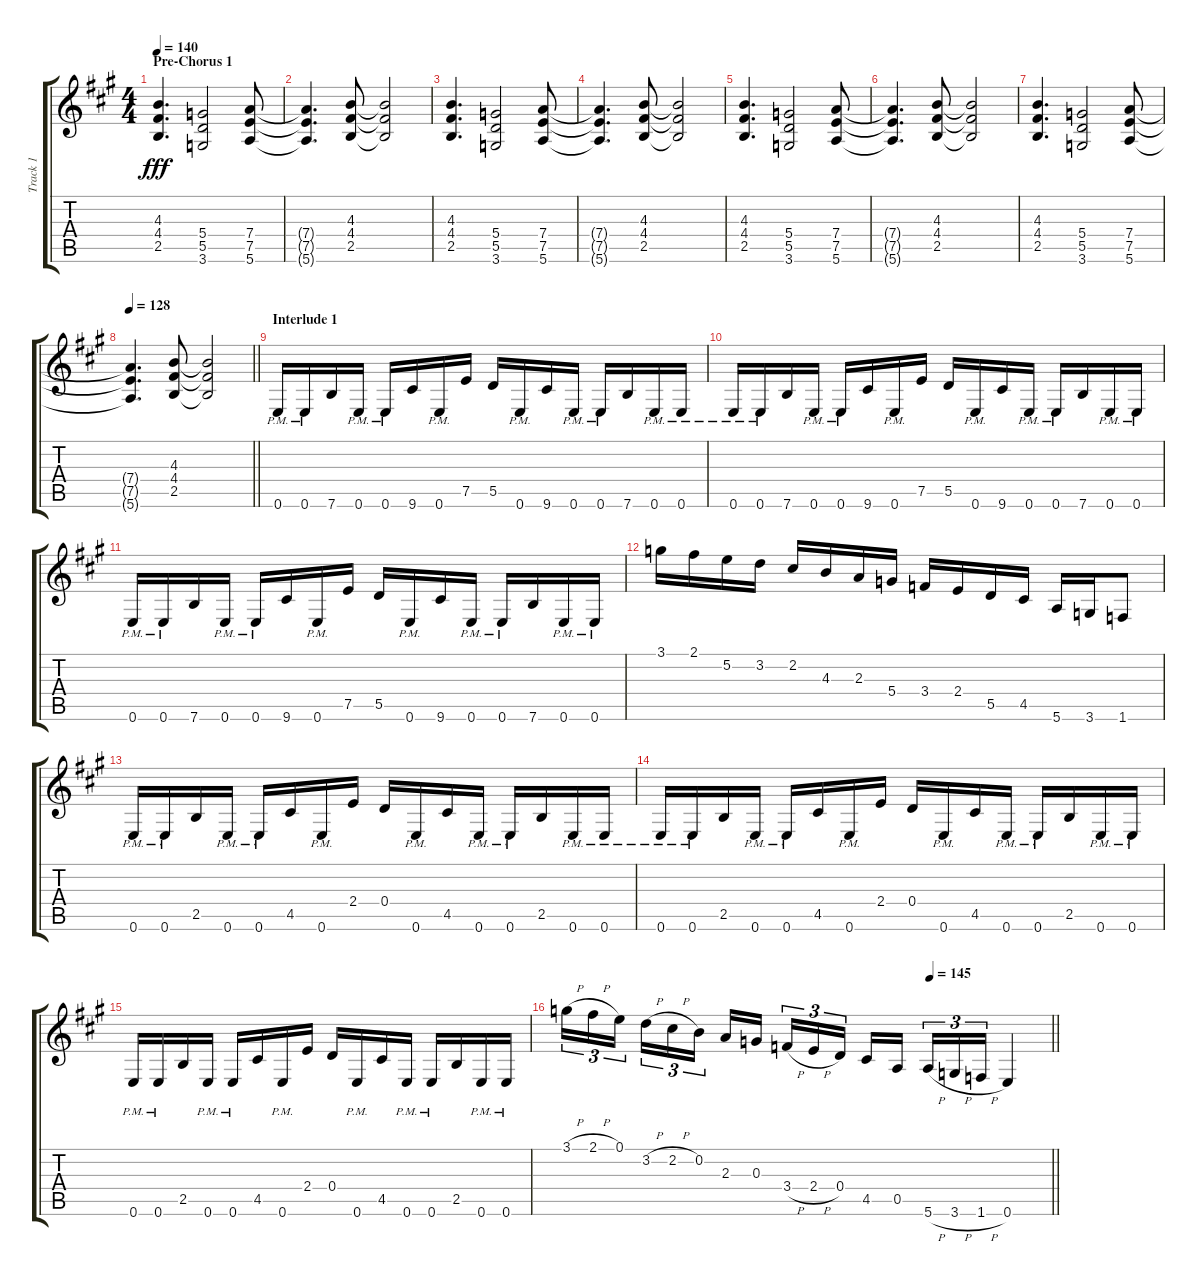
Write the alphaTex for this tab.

\track ("Track 1" "Track 1") {instrument overdrivenguitar}
\staff {score tabs}
\tuning (E4 B3 G3 D3 A2 E2) {hide}
\ts (4 4)
\section ("" "Pre-Chorus 1")
\tempo 140
\clef g2
\ks a
(4.3 4.4 2.5).4{d dy fff} (5.4 5.5 3.6).2 (7.4 7.5 5.6).8 |
(7.4{t} 7.5{t} 5.6{t}).4{d} (4.3 4.4 2.5).8 (4.3{t} 4.4{t} 2.5{t}).2 |
(4.3 4.4 2.5).4{d} (5.4 5.5 3.6).2 (7.4 7.5 5.6).8 |
(7.4{t} 7.5{t} 5.6{t}).4{d} (4.3 4.4 2.5).8 (4.3{t} 4.4{t} 2.5{t}).2 |
(4.3 4.4 2.5).4{d} (5.4 5.5 3.6).2 (7.4 7.5 5.6).8 |
(7.4{t} 7.5{t} 5.6{t}).4{d} (4.3 4.4 2.5).8 (4.3{t} 4.4{t} 2.5{t}).2 |
(4.3 4.4 2.5).4{d} (5.4 5.5 3.6).2 (7.4 7.5 5.6).8 |
\tempo 128
\barLineRight lightlight
(7.4{t} 7.5{t} 5.6{t}).4{d} (4.3 4.4 2.5).8 (4.3{t} 4.4{t} 2.5{t}).2 |
\section ("" "Interlude 1")
0.6{pm}.16 0.6{pm}.16 7.6.16 0.6{pm}.16 0.6{pm}.16 9.6.16 0.6{pm}.16 7.5.16 5.5.16 0.6{pm}.16 9.6.16 0.6{pm}.16 0.6{pm}.16 7.6.16 0.6{pm}.16 0.6{pm}.16 |
0.6{pm}.16 0.6{pm}.16 7.6.16 0.6{pm}.16 0.6{pm}.16 9.6.16 0.6{pm}.16 7.5.16 5.5.16 0.6{pm}.16 9.6.16 0.6{pm}.16 0.6{pm}.16 7.6.16 0.6{pm}.16 0.6{pm}.16 |
0.6{pm}.16 0.6{pm}.16 7.6.16 0.6{pm}.16 0.6{pm}.16 9.6.16 0.6{pm}.16 7.5.16 5.5.16 0.6{pm}.16 9.6.16 0.6{pm}.16 0.6{pm}.16 7.6.16 0.6{pm}.16 0.6{pm}.16 |
3.1.16 2.1.16 5.2.16 3.2.16 2.2.16 4.3.16 2.3.16 5.4.16 3.4.16 2.4.16 5.5.16 4.5.16 5.6.16 3.6.16 1.6.8 |
0.6{pm}.16 0.6{pm}.16 2.5.16 0.6{pm}.16 0.6{pm}.16 4.5.16 0.6{pm}.16 2.4.16 0.4.16 0.6{pm}.16 4.5.16 0.6{pm}.16 0.6{pm}.16 2.5.16 0.6{pm}.16 0.6{pm}.16 |
0.6{pm}.16 0.6{pm}.16 2.5.16 0.6{pm}.16 0.6{pm}.16 4.5.16 0.6{pm}.16 2.4.16 0.4.16 0.6{pm}.16 4.5.16 0.6{pm}.16 0.6{pm}.16 2.5.16 0.6{pm}.16 0.6{pm}.16 |
0.6{pm}.16 0.6{pm}.16 2.5.16 0.6{pm}.16 0.6{pm}.16 4.5.16 0.6{pm}.16 2.4.16 0.4.16 0.6{pm}.16 4.5.16 0.6{pm}.16 0.6{pm}.16 2.5.16 0.6{pm}.16 0.6{pm}.16 |
\tempo (145 0.75)
\barLineRight lightlight
3.1{h}.16{tu (3 2)} 2.1{h}.16{tu (3 2)} 0.1.16{tu (3 2) beam splitsecondary} 3.2{h}.16{tu (3 2)} 2.2{h}.16{tu (3 2)} 0.2.16{tu (3 2)} 2.3.16 0.3.16{beam splitsecondary} 3.4{h}.16{tu (3 2)} 2.4{h}.16{tu (3 2)} 0.4.16{tu (3 2)} 4.5.16 0.5.16{beam splitsecondary} 5.6{h}.16{tu (3 2)} 3.6{h}.16{tu (3 2)} 1.6{h}.16{tu (3 2)} 0.6.4
